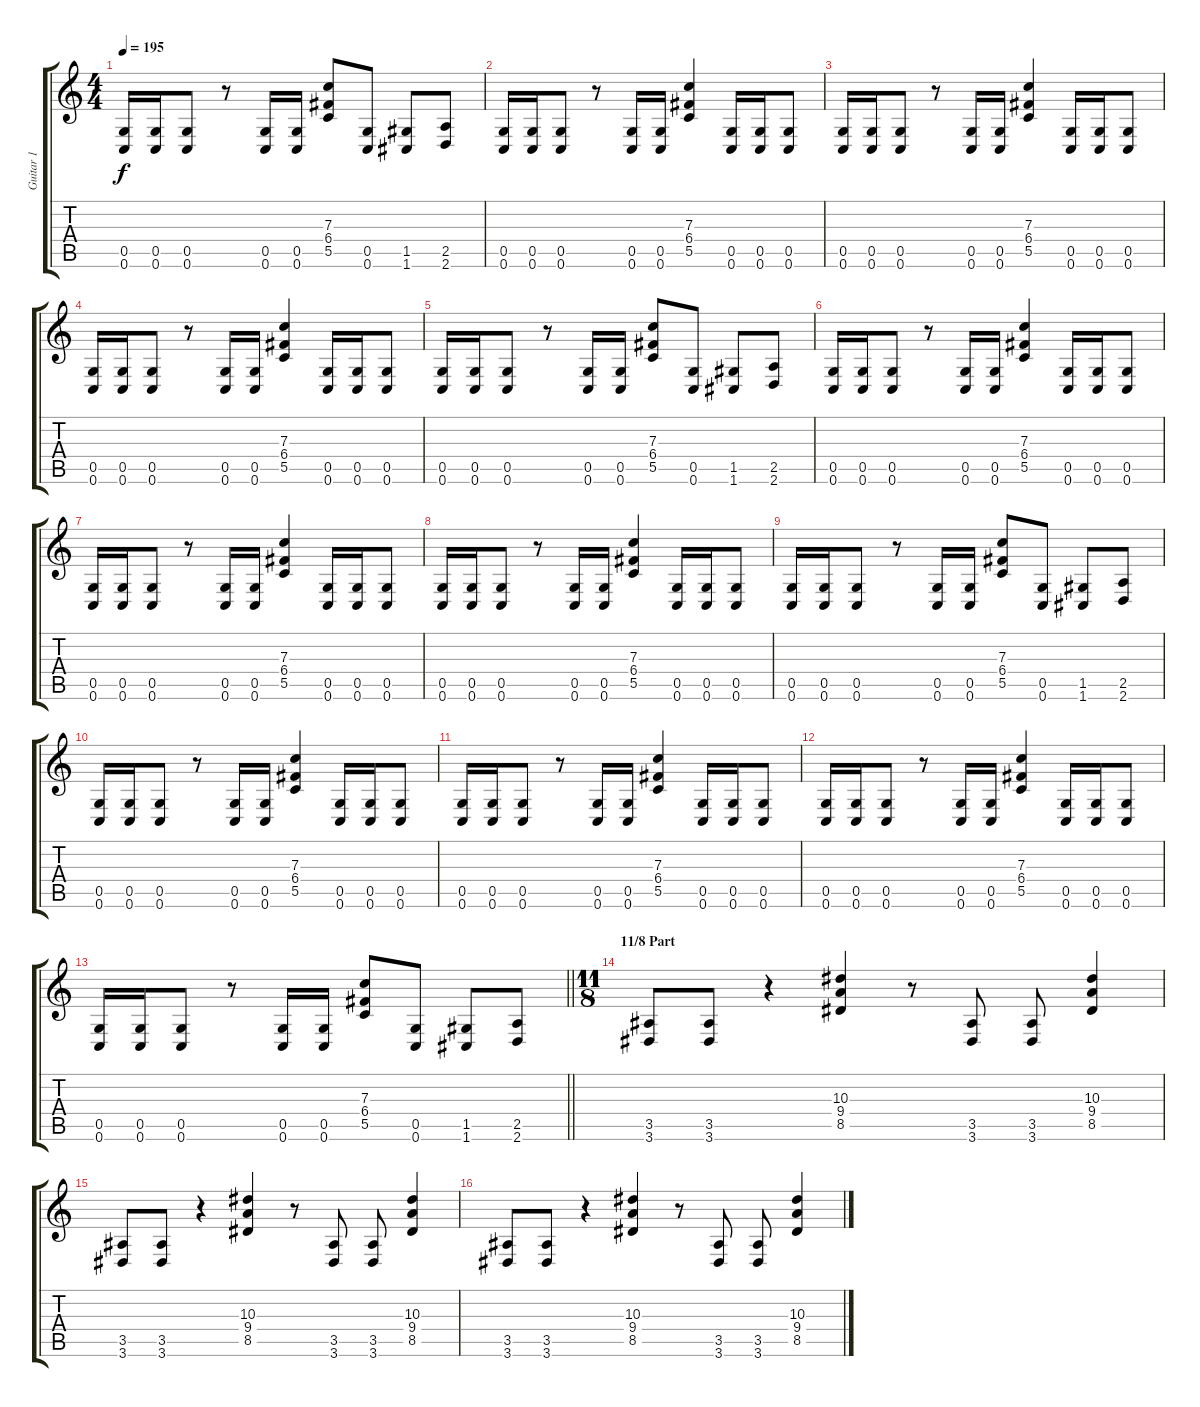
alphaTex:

\track ("Guitar 1" "Guitar 1") {instrument overdrivenguitar}
\staff {score tabs}
\tuning (D4 A3 F3 C3 G2 C2) {hide}
\ts (4 4)
\tempo 195
\clef g2
\ks c
(0.5 0.6).16{dy f} (0.5 0.6).16 (0.5 0.6).8 r.8 (0.5 0.6).16 (0.5 0.6).16 (7.3 6.4 5.5).8 (0.5 0.6).8 (1.5 1.6).8 (2.5 2.6).8 |
(0.5 0.6).16 (0.5 0.6).16 (0.5 0.6).8 r.8 (0.5 0.6).16 (0.5 0.6).16 (7.3 6.4 5.5).4 (0.5 0.6).16 (0.5 0.6).16 (0.5 0.6).8 |
(0.5 0.6).16 (0.5 0.6).16 (0.5 0.6).8 r.8 (0.5 0.6).16 (0.5 0.6).16 (7.3 6.4 5.5).4 (0.5 0.6).16 (0.5 0.6).16 (0.5 0.6).8 |
(0.5 0.6).16 (0.5 0.6).16 (0.5 0.6).8 r.8 (0.5 0.6).16 (0.5 0.6).16 (7.3 6.4 5.5).4 (0.5 0.6).16 (0.5 0.6).16 (0.5 0.6).8 |
(0.5 0.6).16 (0.5 0.6).16 (0.5 0.6).8 r.8 (0.5 0.6).16 (0.5 0.6).16 (7.3 6.4 5.5).8 (0.5 0.6).8 (1.5 1.6).8 (2.5 2.6).8 |
(0.5 0.6).16 (0.5 0.6).16 (0.5 0.6).8 r.8 (0.5 0.6).16 (0.5 0.6).16 (7.3 6.4 5.5).4 (0.5 0.6).16 (0.5 0.6).16 (0.5 0.6).8 |
(0.5 0.6).16 (0.5 0.6).16 (0.5 0.6).8 r.8 (0.5 0.6).16 (0.5 0.6).16 (7.3 6.4 5.5).4 (0.5 0.6).16 (0.5 0.6).16 (0.5 0.6).8 |
(0.5 0.6).16 (0.5 0.6).16 (0.5 0.6).8 r.8 (0.5 0.6).16 (0.5 0.6).16 (7.3 6.4 5.5).4 (0.5 0.6).16 (0.5 0.6).16 (0.5 0.6).8 |
(0.5 0.6).16 (0.5 0.6).16 (0.5 0.6).8 r.8 (0.5 0.6).16 (0.5 0.6).16 (7.3 6.4 5.5).8 (0.5 0.6).8 (1.5 1.6).8 (2.5 2.6).8 |
(0.5 0.6).16 (0.5 0.6).16 (0.5 0.6).8 r.8 (0.5 0.6).16 (0.5 0.6).16 (7.3 6.4 5.5).4 (0.5 0.6).16 (0.5 0.6).16 (0.5 0.6).8 |
(0.5 0.6).16 (0.5 0.6).16 (0.5 0.6).8 r.8 (0.5 0.6).16 (0.5 0.6).16 (7.3 6.4 5.5).4 (0.5 0.6).16 (0.5 0.6).16 (0.5 0.6).8 |
(0.5 0.6).16 (0.5 0.6).16 (0.5 0.6).8 r.8 (0.5 0.6).16 (0.5 0.6).16 (7.3 6.4 5.5).4 (0.5 0.6).16 (0.5 0.6).16 (0.5 0.6).8 |
\barLineRight lightlight
(0.5 0.6).16 (0.5 0.6).16 (0.5 0.6).8 r.8 (0.5 0.6).16 (0.5 0.6).16 (7.3 6.4 5.5).8 (0.5 0.6).8 (1.5 1.6).8 (2.5 2.6).8 |
\ts (11 8)
\section ("" "11/8 Part")
(3.5 3.6).8 (3.5 3.6).8 r.4 (10.3 9.4 8.5).4 r.8 (3.5 3.6).8 (3.5 3.6).8 (10.3 9.4 8.5).4 |
(3.5 3.6).8 (3.5 3.6).8 r.4 (10.3 9.4 8.5).4 r.8 (3.5 3.6).8 (3.5 3.6).8 (10.3 9.4 8.5).4 |
(3.5 3.6).8 (3.5 3.6).8 r.4 (10.3 9.4 8.5).4 r.8 (3.5 3.6).8 (3.5 3.6).8 (10.3 9.4 8.5).4
